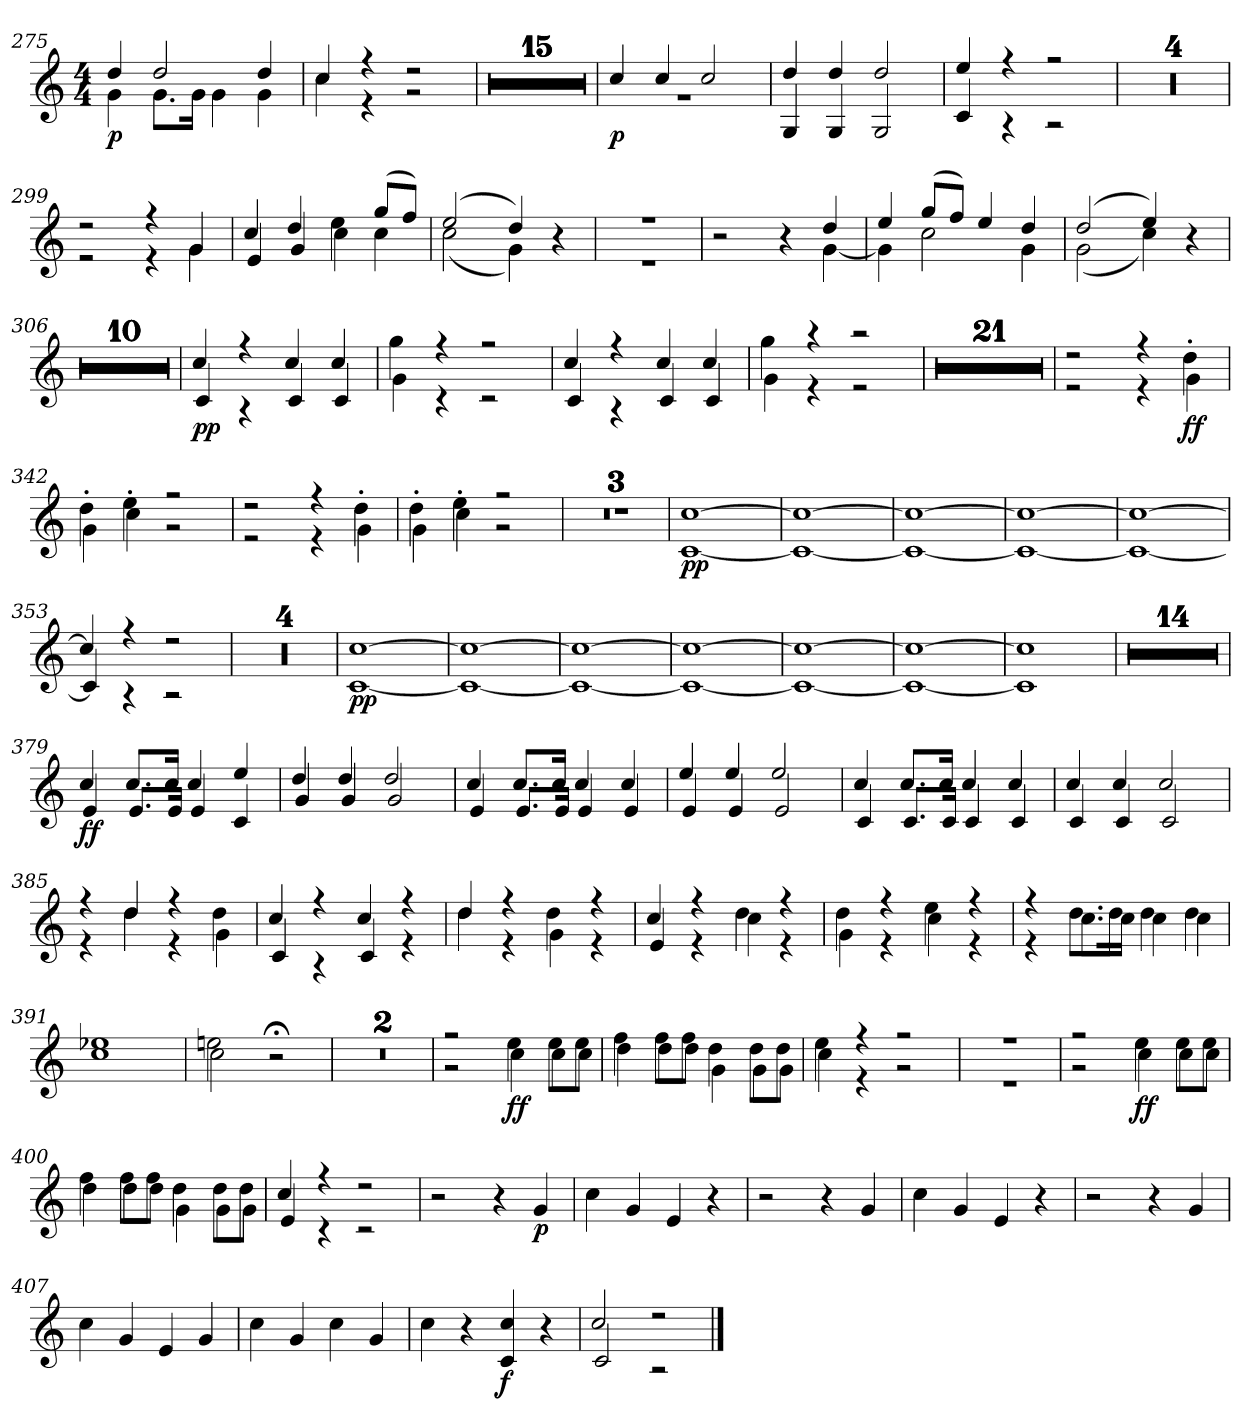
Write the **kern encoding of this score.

**kern	**dynam
*part1	*part1
*staff1	*staff1
*clefG2	*
*k[]	*
*C:	*
*M4/4	*
=275	=275
*^	*
4dd/	4g\	p
2dd/	8.g\L	.
.	16g\Jk	.
.	4g\	.
4dd/	4g\	.
=276	=276	=276
4cc/	4cc\	.
4r	4r	.
2r	2r	.
=277	=277	=277
1r	1r	.
=278	=278	=278
1r	1r	.
=279	=279	=279
1r	1r	.
=280	=280	=280
1r	1r	.
=281	=281	=281
1r	1r	.
=282	=282	=282
1r	1r	.
=283	=283	=283
1r	1r	.
=284	=284	=284
1r	1r	.
=285	=285	=285
1r	1r	.
=286	=286	=286
1r	1r	.
=287	=287	=287
1r	1r	.
=288	=288	=288
1r	1r	.
=289	=289	=289
1r	1r	.
=290	=290	=290
1r	1r	.
=291	=291	=291
1r	1r	.
=292	=292	=292
4cc/	1r	p
4cc/	.	.
2cc/	.	.
=293	=293	=293
4dd/	4G/	.
4dd/	4G/	.
2dd/	2G/	.
=294	=294	=294
4ee/	4c/	.
4r	4r	.
2r	2r	.
=295	=295	=295
1r	1r	.
=296	=296	=296
1r	1r	.
=297	=297	=297
1r	1r	.
=298	=298	=298
1r	1r	.
=299	=299	=299
2r	2r	.
4r	4r	.
4g/	4g\	.
=300	=300	=300
4cc/	4e/	.
4dd/	4g/	.
4ee\	4cc\	.
(8gg/L	4cc\	.
8ff/J)	.	.
=301	=301	=301
(2ee/	(2cc\	.
4dd/)	4g\)	.
4r	4ryy	.
=302	=302	=302
1r	1r	.
=303	=303	=303
2r	2ryy	.
4r	4ryy	.
4dd/	[4g\	.
=304	=304	=304
4ee/	4g\]	.
(8gg/L	2cc\	.
8ff/J)	.	.
4ee/	.	.
4dd/	4g\	.
=305	=305	=305
(2dd/	(2g\	.
4ee/)	4cc\)	.
4r	4ryy	.
=306	=306	=306
1r	1r	.
=307	=307	=307
1r	1r	.
=308	=308	=308
1r	1r	.
=309	=309	=309
1r	1r	.
=310	=310	=310
1r	1r	.
=311	=311	=311
1r	1r	.
=312	=312	=312
1r	1r	.
=313	=313	=313
1r	1r	.
=314	=314	=314
1r	1r	.
=315	=315	=315
1r	1r	.
=316	=316	=316
4cc/	4c/	pp
4r	4r	.
4cc/	4c/	.
4cc/	4c/	.
=317	=317	=317
4gg\	4g\	.
4r	4r	.
2r	2r	.
=318	=318	=318
4cc/	4c/	.
4r	4r	.
4cc/	4c/	.
4cc/	4c/	.
=319	=319	=319
4gg\	4g\	.
4r	4r	.
2r	2r	.
=320	=320	=320
1r	1r	.
=321	=321	=321
1r	1r	.
=322	=322	=322
1r	1r	.
=323	=323	=323
1r	1r	.
=324	=324	=324
1r	1r	.
=325	=325	=325
1r	1r	.
=326	=326	=326
1r	1r	.
=327	=327	=327
1r	1r	.
=328	=328	=328
1r	1r	.
=329	=329	=329
1r	1r	.
=330	=330	=330
1r	1r	.
=331	=331	=331
1r	1r	.
=332	=332	=332
1r	1r	.
=333	=333	=333
1r	1r	.
=334	=334	=334
1r	1r	.
=335	=335	=335
1r	1r	.
=336	=336	=336
1r	1r	.
=337	=337	=337
1r	1r	.
=338	=338	=338
1r	1r	.
=339	=339	=339
1r	1r	.
=340	=340	=340
1r	1r	.
=341	=341	=341
2r	2r	.
4r	4r	.
4dd'\	4g\	ff
=342	=342	=342
4dd'\	4g\	.
4ee'\	4cc\	.
2r	2r	.
=343	=343	=343
2r	2r	.
4r	4r	.
4dd'\	4g\	.
=344	=344	=344
4dd'\	4g\	.
4ee'\	4cc\	.
2r	2r	.
=345	=345	=345
1r	1r	.
=346	=346	=346
1r	1r	.
=347	=347	=347
1r	1r	.
=348	=348	=348
[1cc\	[1c/	pp
=349	=349	=349
1cc\_	1c/_	.
=350	=350	=350
1cc\_	1c/_	.
=351	=351	=351
1cc\_	1c/_	.
=352	=352	=352
1cc\_	1c/_	.
=353	=353	=353
4cc/]	4c/]	.
4r	4r	.
2r	2r	.
=354	=354	=354
1r	1r	.
=355	=355	=355
1r	1r	.
=356	=356	=356
1r	1r	.
=357	=357	=357
1r	1r	.
=358	=358	=358
[1cc\	[1c/	pp
=359	=359	=359
1cc\_	1c/_	.
=360	=360	=360
1cc\_	1c/_	.
=361	=361	=361
1cc\_	1c/_	.
=362	=362	=362
1cc\_	1c/_	.
=363	=363	=363
1cc\_	1c/_	.
=364	=364	=364
1cc\]	1c/]	.
=365	=365	=365
1r	1r	.
=366	=366	=366
1r	1r	.
=367	=367	=367
1r	1r	.
=368	=368	=368
1r	1r	.
=369	=369	=369
1r	1r	.
=370	=370	=370
1r	1r	.
=371	=371	=371
1r	1r	.
=372	=372	=372
1r	1r	.
=373	=373	=373
1r	1r	.
=374	=374	=374
1r	1r	.
=375	=375	=375
1r	1r	.
=376	=376	=376
1r	1r	.
=377	=377	=377
1r	1r	.
=378	=378	=378
1r	1r	.
=379	=379	=379
4cc/	4e/	ff
8.cc/L	8.e/L	.
16cc/Jk	16e/Jk	.
4cc/	4e/	.
4ee/	4c/	.
=380	=380	=380
4dd/	4g/	.
4dd/	4g/	.
2dd/	2g/	.
=381	=381	=381
4cc/	4e/	.
8.cc/L	8.e/L	.
16cc/Jk	16e/Jk	.
4cc/	4e/	.
4cc/	4e/	.
=382	=382	=382
4ee/	4e/	.
4ee/	4e/	.
2ee/	2e/	.
=383	=383	=383
4cc/	4c/	.
8.cc/L	8.c/L	.
16cc/Jk	16c/Jk	.
4cc/	4c/	.
4cc/	4c/	.
=384	=384	=384
4cc/	4c/	.
4cc/	4c/	.
2cc/	2c/	.
=385	=385	=385
4r	4r	.
4dd/	4dd\	.
4r	4r	.
4dd\	4g\	.
=386	=386	=386
4cc/	4c/	.
4r	4r	.
4cc/	4c/	.
4r	4r	.
=387	=387	=387
4dd/	4dd\	.
4r	4r	.
4dd\	4g\	.
4r	4r	.
=388	=388	=388
4cc/	4e/	.
4r	4r	.
4dd\	4cc\	.
4r	4r	.
=389	=389	=389
4dd\	4g\	.
4r	4r	.
4ee\	4cc\	.
4r	4r	.
=390	=390	=390
4r	4r	.
8.dd\L	8.cc\L	.
16dd\Jk	16cc\Jk	.
4dd\	4cc\	.
4dd\	4cc\	.
=391	=391	=391
1ee-X\	1cc\	.
=392	=392	=392
2een\	2cc\	.
2r;<	2ryy	.
=393	=393	=393
1r	1r	.
=394	=394	=394
1r	1r	.
=395	=395	=395
2r	2r	.
4ee\	4cc\	ff
8ee\L	8cc\L	.
8ee\J	8cc\J	.
=396	=396	=396
4ff\	4dd\	.
8ff\L	8dd\L	.
8ff\J	8dd\J	.
4dd\	4g\	.
8dd\L	8g\L	.
8dd\J	8g\J	.
=397	=397	=397
4ee\	4cc\	.
4r	4r	.
2r	2r	.
=398	=398	=398
1r	1r	.
=399	=399	=399
2r	2r	.
4ee\	4cc\	ff
8ee\L	8cc\L	.
8ee\J	8cc\J	.
=400	=400	=400
4ff\	4dd\	.
8ff\L	8dd\L	.
8ff\J	8dd\J	.
4dd\	4g\	.
8dd\L	8g\L	.
8dd\J	8g\J	.
=401	=401	=401
4cc/	4e/	.
4r	4r	.
2r	2r	.
*v	*v	*
=402	=402
2r	.
4r	.
4g/	p
=403	=403
4cc\	.
4g/	.
4e/	.
4r	.
=404	=404
2r	.
4r	.
4g/	.
=405	=405
4cc\	.
4g/	.
4e/	.
4r	.
=406	=406
2r	.
4r	.
4g/	.
=407	=407
4cc\	.
4g/	.
4e/	.
4g/	.
=408	=408
4cc\	.
4g/	.
4cc\	.
4g/	.
=409	=409
4cc\	.
4r	.
4c/ 4cc/	f
4r	.
=410	=410
*^	*
2cc/	2c/	.
2r	2r	.
*v	*v	*
==	==
*-	*-
